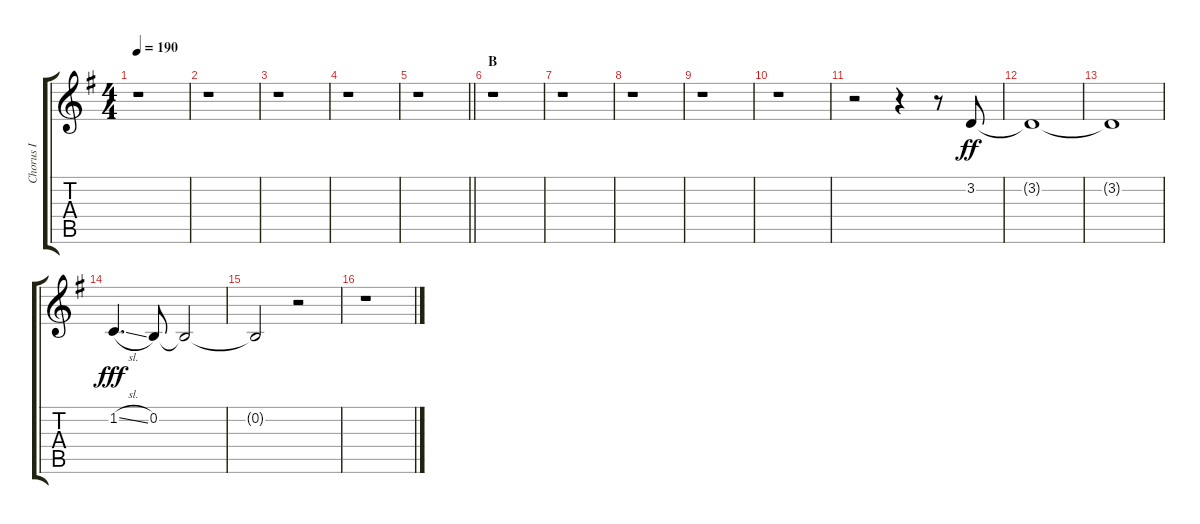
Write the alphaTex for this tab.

\track ("Chorus I" "Chorus I") {instrument voiceoohs}
\staff {score tabs}
\tuning (E4 B3 G3 D3 A2 E2) {hide}
\ts (4 4)
\tempo 190
\clef g2
\ks g
r.1{dy ff} |
r.1 |
r.1 |
r.1 |
\barLineRight lightlight
r.1 |
\section ("" "B")
r.1 |
r.1 |
r.1 |
r.1 |
r.1 |
r.2 r.4 r.8 3.2.8 |
3.2{t}.1 |
3.2{t}.1 |
1.2{sl}.4{d dy fff} 0.2.8 0.2{t}.2 |
0.2{t}.2 r.2 |
r.1
